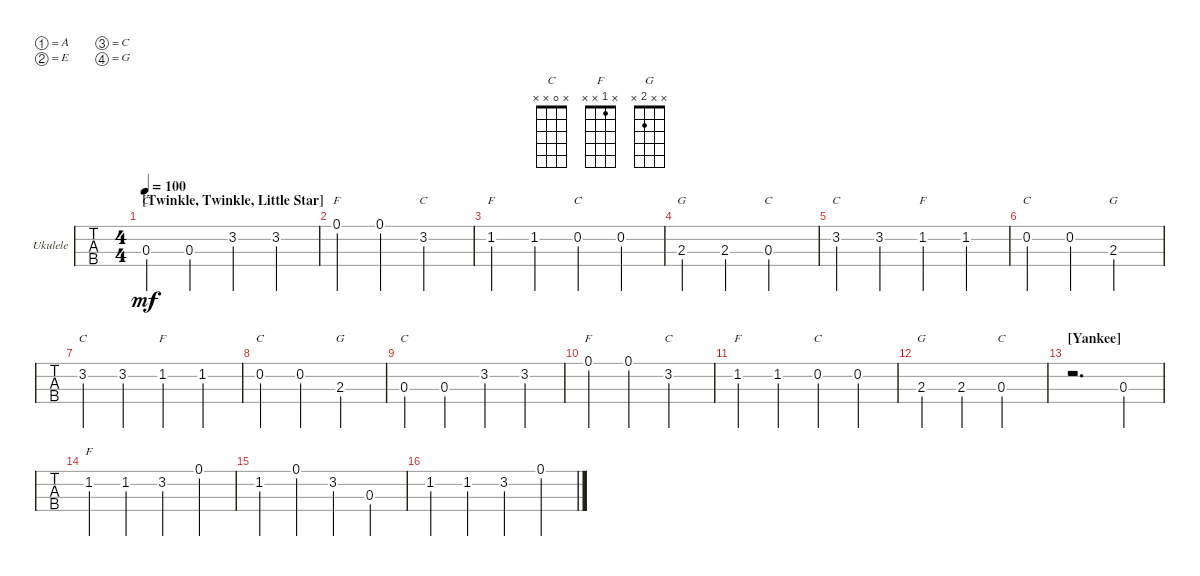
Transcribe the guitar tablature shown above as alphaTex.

\bracketExtendMode groupsimilarinstruments
\firstSystemTrackNameOrientation horizontal
\otherSystemsTrackNameOrientation horizontal
\track ("" "Ukulele") {instrument shamisen}
\staff {tabs}
\tuning (A4 E4 C4 G4)
\chord ("C" x x 0 x)
\chord ("F" 0 x x x)
\chord ("C" x x x 0)
\chord ("F" x 1 x x)
\chord ("C" x 0 x x)
\chord ("G" x x 2 x)
\ts (4 4)
\section ("" "[Twinkle, Twinkle, Little Star]")
\tempo 100
\clef g2
\ks c
0.3.4{ch "C" dy mf instrument shamisen} 0.3.4 3.2.4 3.2.4 |
0.1.4{ch "F"} 0.1.4 3.2.2{ch "C"} |
1.2.4{ch "F"} 1.2.4 0.2.4{ch "C"} 0.2.4 |
2.3.4{ch "G"} 2.3.4 0.3.2{ch "C"} |
3.2.4{ch "C"} 3.2.4 1.2.4{ch "F"} 1.2.4 |
0.2.4{ch "C"} 0.2.4 2.3.2{ch "G"} |
3.2.4{ch "C"} 3.2.4 1.2.4{ch "F"} 1.2.4 |
0.2.4{ch "C"} 0.2.4 2.3.2{ch "G"} |
0.3.4{ch "C"} 0.3.4 3.2.4 3.2.4 |
0.1.4{ch "F"} 0.1.4 3.2.2{ch "C"} |
1.2.4{ch "F"} 1.2.4 0.2.4{ch "C"} 0.2.4 |
2.3.4{ch "G"} 2.3.4 0.3.2{ch "C"} |
\section ("" "[Yankee]")
\ks f
r.2{d} 0.3.4 |
1.2.4{ch "F"} 1.2.4 3.2.4 0.1.4 |
1.2.4 0.1.4 3.2.4 0.3.4 |
1.2.4 1.2.4 3.2.4 0.1.4
